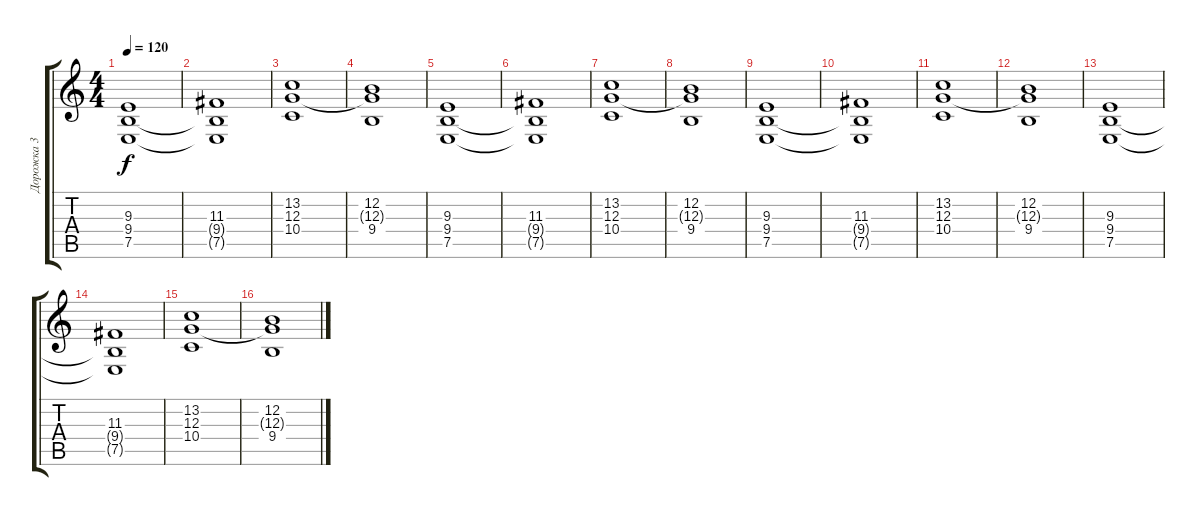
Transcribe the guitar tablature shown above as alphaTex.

\track ("Дорожка 3" "Дорожка 3") {instrument stringensemble2}
\staff {score tabs}
\tuning (E4 B3 G3 D3 A2 D2) {hide}
\ts (4 4)
\tempo 120
\clef g2
\ks c
(9.3 9.4 7.5).1{dy f} |
(11.3 9.4{t} 7.5{t}).1 |
(13.2 12.3 10.4).1 |
(12.2 12.3{t} 9.4).1 |
(9.3 9.4 7.5).1 |
(11.3 9.4{t} 7.5{t}).1 |
(13.2 12.3 10.4).1 |
(12.2 12.3{t} 9.4).1 |
(9.3 9.4 7.5).1 |
(11.3 9.4{t} 7.5{t}).1 |
(13.2 12.3 10.4).1 |
(12.2 12.3{t} 9.4).1 |
(9.3 9.4 7.5).1 |
(11.3 9.4{t} 7.5{t}).1 |
(13.2 12.3 10.4).1 |
(12.2 12.3{t} 9.4).1
